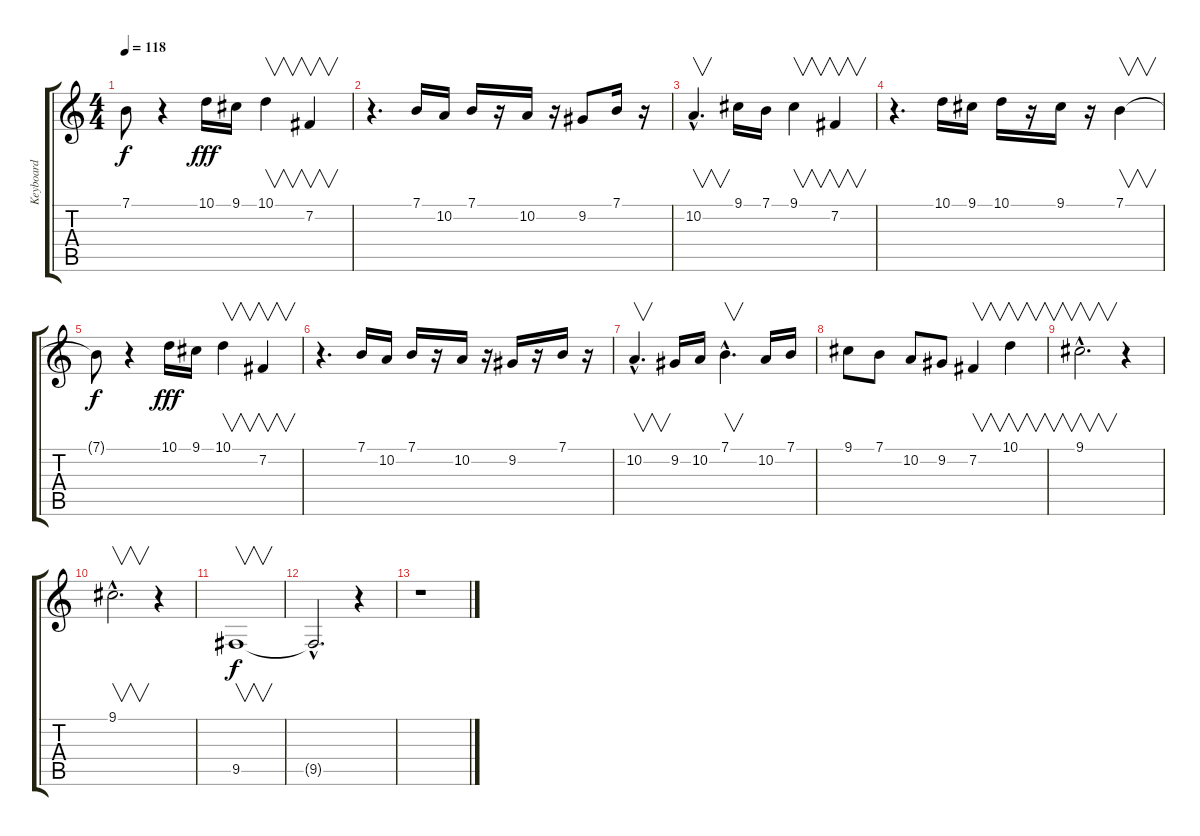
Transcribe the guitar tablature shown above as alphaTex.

\track ("Keyboard" "Keyboard") {instrument electricgrandpiano}
\staff {score tabs}
\tuning (E4 B3 G3 D3 A2 E2) {hide}
\ts (4 4)
\tempo 118
\clef g2
\ks c
7.1{t}.8{dy f} r.4 10.1.16{dy fff} 9.1.16 10.1.4{v} 7.2.4{v} |
r.4{d} 7.1.16 10.2.16 7.1.16 r.16 10.2.16 r.16 9.2.8 7.1.16 r.16 |
10.2{hac}.4{v d} 9.1.16 7.1.16 9.1.4{v} 7.2.4{v} |
r.4{d} 10.1.16 9.1.16 10.1.16 r.16 9.1.16 r.16 7.1.4{v} |
7.1{t}.8{dy f} r.4 10.1.16{dy fff} 9.1.16 10.1.4{v} 7.2.4{v} |
r.4{d} 7.1.16 10.2.16 7.1.16 r.16 10.2.16 r.16 9.2.16 r.16 7.1.16 r.16 |
10.2{hac}.4{v d} 9.2.16 10.2.16 7.1{hac}.4{v d} 10.2.16 7.1.16 |
9.1.8 7.1.8 10.2.8 9.2.8 7.2.4{v} 10.1.4{v} |
9.1{hac}.2{v d} r.4 |
9.1{hac}.2{v d} r.4 |
9.5.1{v dy f} |
9.5{hac t}.2{d} r.4 |
r.1
